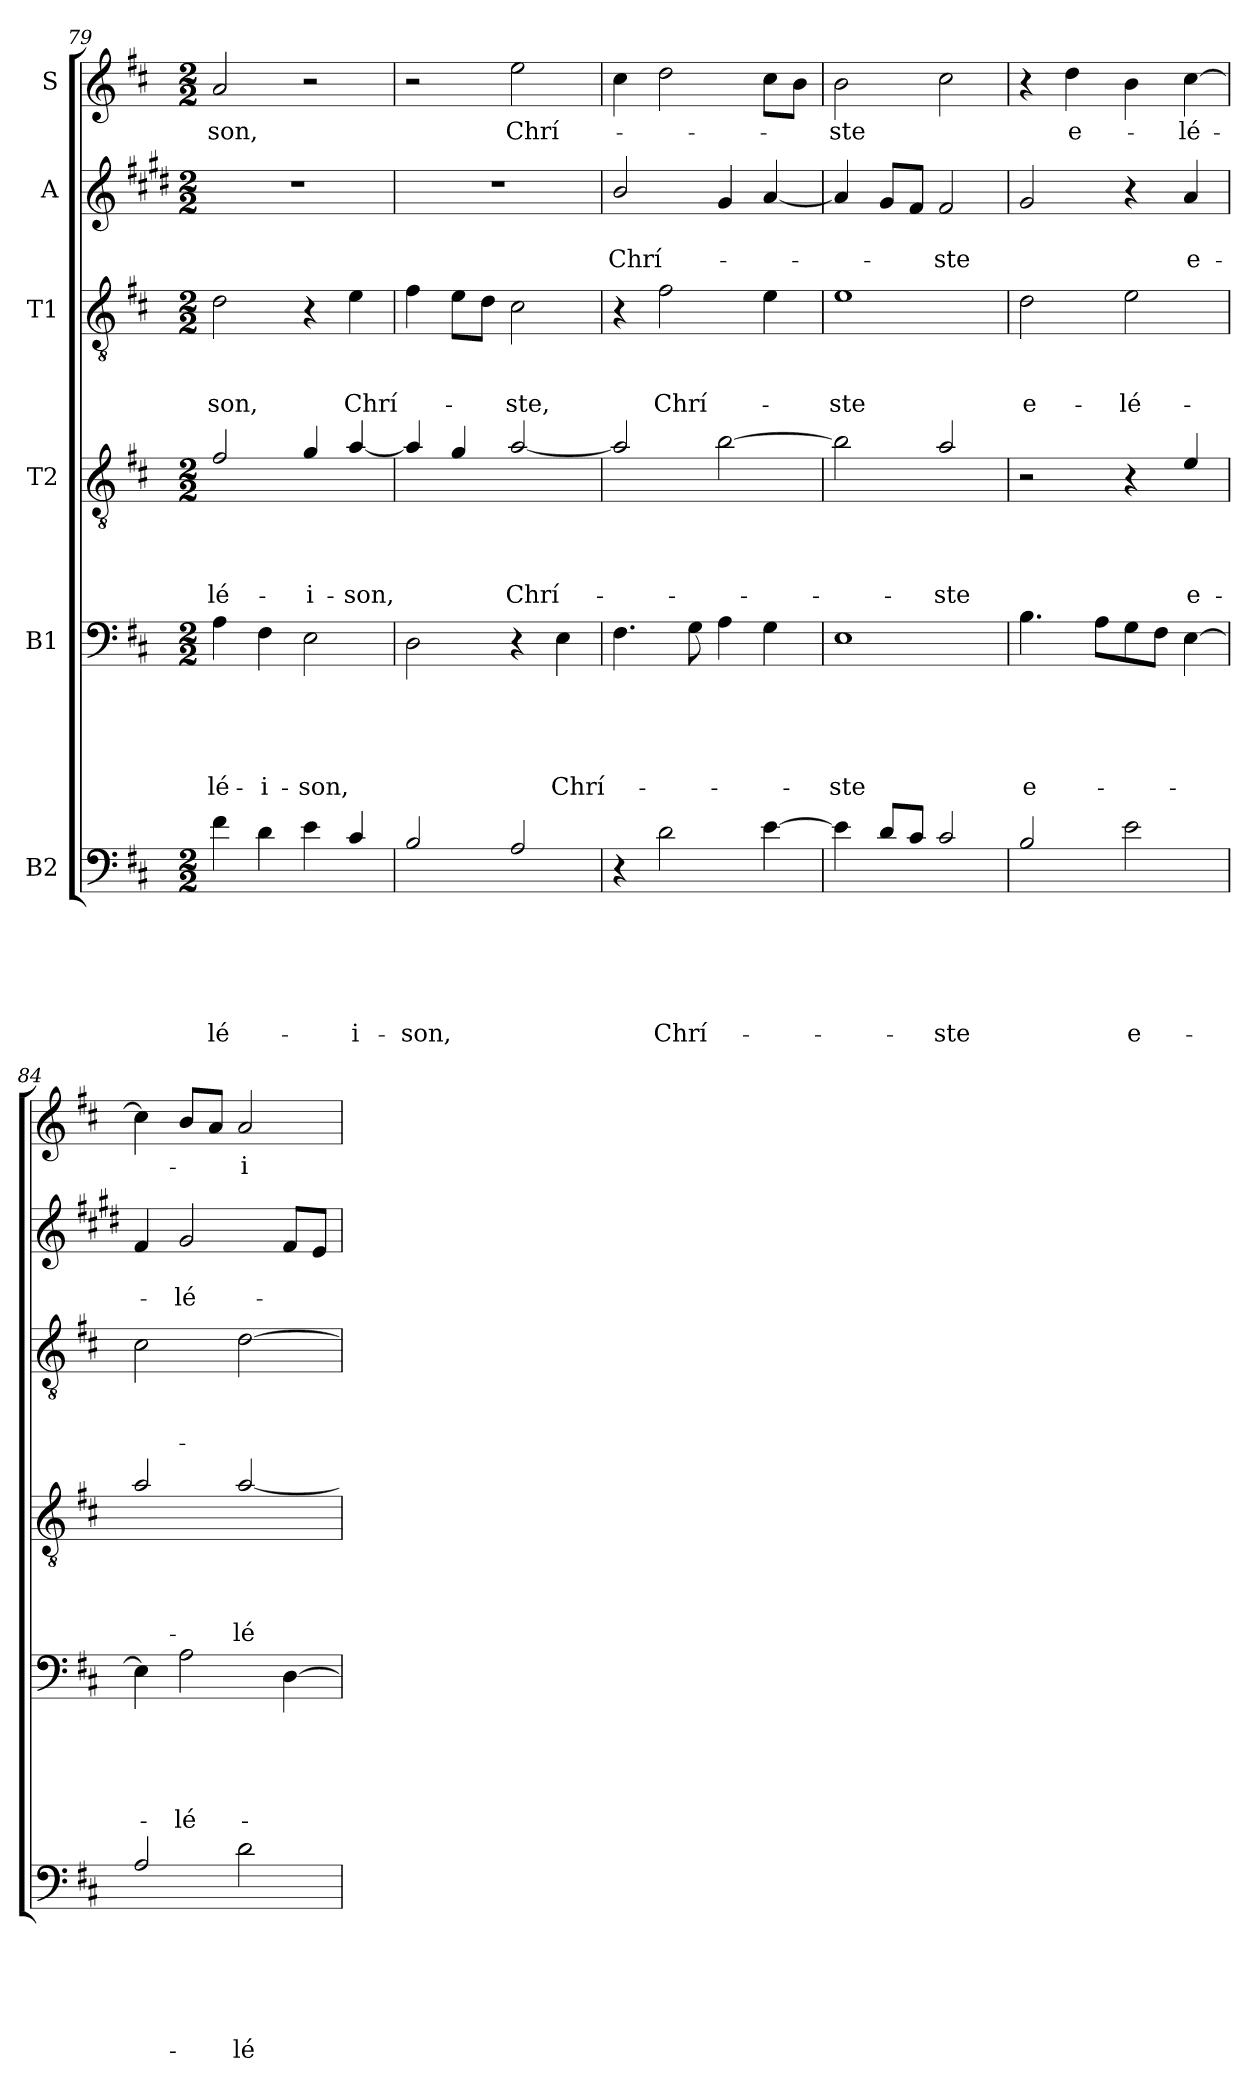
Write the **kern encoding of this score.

**kern	**text	**text	**text	**text	**text	**text	**kern	**text	**text	**text	**text	**text	**kern	**text	**text	**text	**text	**kern	**text	**text	**text	**kern	**text	**text	**kern	**text
*part6	*part6	*part6	*part6	*part6	*part6	*part6	*part5	*part5	*part5	*part5	*part5	*part5	*part4	*part4	*part4	*part4	*part4	*part3	*part3	*part3	*part3	*part2	*part2	*part2	*part1	*part1
*staff6	*staff6	*staff6	*staff6	*staff6	*staff6	*staff6	*staff5	*staff5	*staff5	*staff5	*staff5	*staff5	*staff4	*staff4	*staff4	*staff4	*staff4	*staff3	*staff3	*staff3	*staff3	*staff2	*staff2	*staff2	*staff1	*staff1
*I"B2	*	*	*	*	*	*	*I"B1	*	*	*	*	*	*I"T2	*	*	*	*	*I"T1	*	*	*	*I"A	*	*	*I"S	*
*clefF4	*	*	*	*	*	*	*clefF4	*	*	*	*	*	*clefGv2	*	*	*	*	*clefGv2	*	*	*	*clefG2	*	*	*clefG2	*
*ITrd7c12	*	*	*	*	*	*	*	*	*	*	*	*	*ITrd8c14	*	*	*	*	*	*	*	*	*ITrd1c2	*	*	*	*
*k[f#c#]	*	*	*	*	*	*	*k[f#c#]	*	*	*	*	*	*k[f#c#]	*	*	*	*	*k[f#c#]	*	*	*	*k[f#c#]	*	*	*k[f#c#]	*
*D:	*	*	*	*	*	*	*D:	*	*	*	*	*	*D:	*	*	*	*	*D:	*	*	*	*D:	*	*	*D:	*
*M2/2	*	*	*	*	*	*	*M2/2	*	*	*	*	*	*M2/2	*	*	*	*	*M2/2	*	*	*	*M2/2	*	*	*M2/2	*
=79	=79	=79	=79	=79	=79	=79	=79	=79	=79	=79	=79	=79	=79	=79	=79	=79	=79	=79	=79	=79	=79	=79	=79	=79	=79	=79
!	!	!	!	!	!	!LO:LY:b	!	!	!	!	!	!LO:LY:b	!	!	!	!	!LO:LY:b	!	!	!	!LO:LY:b	!	!	!	!	!LO:LY:b
4F#\	.	.	.	.	.	-lé-	4A\	.	.	.	.	-lé-	2F#/	.	.	.	-lé-	2d\	.	.	-son,	1r	.	.	2a/	-son,
!	!	!	!	!	!	!	!	!	!	!	!	!LO:LY:b	!	!	!	!	!	!	!	!	!	!	!	!	!	!
4D\	.	.	.	.	.	.	4F#\	.	.	.	.	-i-	.	.	.	.	.	.	.	.	.	.	.	.	.	.
!	!	!	!	!	!	!	!	!	!	!	!	!LO:LY:b	!	!	!	!	!LO:LY:b	!	!	!	!	!	!	!	!	!
4E\	.	.	.	.	.	.	2E\	.	.	.	.	-son,	4G/	.	.	.	-i-	4r	.	.	.	.	.	.	2r	.
!	!	!	!	!	!	!LO:LY:b	!	!	!	!	!	!	!	!	!	!	!LO:LY:b	!	!	!	!LO:LY:b	!	!	!	!	!
4C#/	.	.	.	.	.	-i-	.	.	.	.	.	.	[4A/	.	.	.	-son,	4e\	.	.	Chrí-	.	.	.	.	.
=80	=80	=80	=80	=80	=80	=80	=80	=80	=80	=80	=80	=80	=80	=80	=80	=80	=80	=80	=80	=80	=80	=80	=80	=80	=80	=80
!	!	!	!	!	!	!LO:LY:b	!	!	!	!	!	!	!	!	!	!	!	!	!	!	!	!	!	!	!	!
2BB/	.	.	.	.	.	-son,	2D\	.	.	.	.	.	4A/]	.	.	.	.	4f#\	.	.	.	1r	.	.	2r	.
.	.	.	.	.	.	.	.	.	.	.	.	.	4G/	.	.	.	.	8e\L	.	.	.	.	.	.	.	.
.	.	.	.	.	.	.	.	.	.	.	.	.	.	.	.	.	.	8d\J	.	.	.	.	.	.	.	.
!	!	!	!	!	!	!	!	!	!	!	!	!	!	!	!	!	!LO:LY:b	!	!	!	!LO:LY:b	!	!	!	!	!LO:LY:b
2AA/	.	.	.	.	.	.	4r	.	.	.	.	.	[2A/	.	.	.	Chrí-	2c#\	.	.	-ste,	.	.	.	2ee\	Chrí-
!	!	!	!	!	!	!	!	!	!	!	!	!LO:LY:b	!	!	!	!	!	!	!	!	!	!	!	!	!	!
.	.	.	.	.	.	.	4E\	.	.	.	.	Chrí-	.	.	.	.	.	.	.	.	.	.	.	.	.	.
=81	=81	=81	=81	=81	=81	=81	=81	=81	=81	=81	=81	=81	=81	=81	=81	=81	=81	=81	=81	=81	=81	=81	=81	=81	=81	=81
!	!	!	!	!	!	!	!	!	!	!	!	!	!	!	!	!	!	!	!	!	!	!	!	!LO:LY:b	!	!
4r	.	.	.	.	.	.	4.F#\	.	.	.	.	.	2A/]	.	.	.	.	4r	.	.	.	2a/	.	Chrí-	4cc#\	.
!	!	!	!	!	!	!LO:LY:b	!	!	!	!	!	!	!	!	!	!	!	!	!	!	!LO:LY:b	!	!	!	!	!
2D\	.	.	.	.	.	Chrí-	.	.	.	.	.	.	.	.	.	.	.	2f#\	.	.	Chrí-	.	.	.	2dd\	.
.	.	.	.	.	.	.	8G\	.	.	.	.	.	.	.	.	.	.	.	.	.	.	.	.	.	.	.
.	.	.	.	.	.	.	4A\	.	.	.	.	.	[2B\	.	.	.	.	.	.	.	.	4f#/	.	.	.	.
[4E\	.	.	.	.	.	.	4G\	.	.	.	.	.	.	.	.	.	.	4e\	.	.	.	[4g/	.	.	8cc#\L	.
.	.	.	.	.	.	.	.	.	.	.	.	.	.	.	.	.	.	.	.	.	.	.	.	.	8b\J	.
=82	=82	=82	=82	=82	=82	=82	=82	=82	=82	=82	=82	=82	=82	=82	=82	=82	=82	=82	=82	=82	=82	=82	=82	=82	=82	=82
!	!	!	!	!	!	!	!	!	!	!	!	!LO:LY:b	!	!	!	!	!	!	!	!	!LO:LY:b	!	!	!	!	!LO:LY:b
4E\]	.	.	.	.	.	.	1E	.	.	.	.	-ste	2B\]	.	.	.	.	1e	.	.	-ste	4g/]	.	.	2b\	-ste
8D/L	.	.	.	.	.	.	.	.	.	.	.	.	.	.	.	.	.	.	.	.	.	8f#/L	.	.	.	.
8C#/J	.	.	.	.	.	.	.	.	.	.	.	.	.	.	.	.	.	.	.	.	.	8e/J	.	.	.	.
!	!	!	!	!	!	!LO:LY:b	!	!	!	!	!	!	!	!	!	!	!LO:LY:b	!	!	!	!	!	!	!LO:LY:b	!	!
2C#/	.	.	.	.	.	-ste	.	.	.	.	.	.	2A/	.	.	.	-ste	.	.	.	.	2e/	.	-ste	2cc#\	.
=83	=83	=83	=83	=83	=83	=83	=83	=83	=83	=83	=83	=83	=83	=83	=83	=83	=83	=83	=83	=83	=83	=83	=83	=83	=83	=83
!	!	!	!	!	!	!	!	!	!	!	!	!LO:LY:b	!	!	!	!	!	!	!	!	!LO:LY:b	!	!	!	!	!
2BB/	.	.	.	.	.	.	4.B\	.	.	.	.	e-	2r	.	.	.	.	2d\	.	.	e-	2f#/	.	.	4r	.
!	!	!	!	!	!	!	!	!	!	!	!	!	!	!	!	!	!	!	!	!	!	!	!	!	!	!LO:LY:b
.	.	.	.	.	.	.	.	.	.	.	.	.	.	.	.	.	.	.	.	.	.	.	.	.	4dd\	e-
.	.	.	.	.	.	.	8A\L	.	.	.	.	.	.	.	.	.	.	.	.	.	.	.	.	.	.	.
!	!	!	!	!	!	!LO:LY:b	!	!	!	!	!	!	!	!	!	!	!	!	!	!	!LO:LY:b	!	!	!	!	!
2E\	.	.	.	.	.	e-	8G\	.	.	.	.	.	4r	.	.	.	.	2e\	.	.	-lé-	4r	.	.	4b\	.
.	.	.	.	.	.	.	8F#\J	.	.	.	.	.	.	.	.	.	.	.	.	.	.	.	.	.	.	.
!	!	!	!	!	!	!	!	!	!	!	!	!	!	!	!	!	!LO:LY:b	!	!	!	!	!	!	!LO:LY:b	!	!LO:LY:b
.	.	.	.	.	.	.	[4E\	.	.	.	.	.	4E/	.	.	.	e-	.	.	.	.	4g/	.	e-	[4cc#\	-lé-
!!LO:PB:g=z
=84	=84	=84	=84	=84	=84	=84	=84	=84	=84	=84	=84	=84	=84	=84	=84	=84	=84	=84	=84	=84	=84	=84	=84	=84	=84	=84
2AA/	.	.	.	.	.	.	4E\]	.	.	.	.	.	2A/	.	.	.	.	2c#\	.	.	.	4e/	.	.	4cc#\]	.
!	!	!	!	!	!	!	!	!	!	!	!	!LO:LY:b	!	!	!	!	!	!	!	!	!	!	!	!LO:LY:b	!	!
.	.	.	.	.	.	.	2A\	.	.	.	.	-lé-	.	.	.	.	.	.	.	.	.	2f#/	.	-lé-	8b/L	.
.	.	.	.	.	.	.	.	.	.	.	.	.	.	.	.	.	.	.	.	.	.	.	.	.	8a/J	.
!	!	!	!	!	!	!LO:LY:b	!	!	!	!	!	!	!	!	!	!	!LO:LY:b	!	!	!	!	!	!	!	!	!LO:LY:b
2D\	.	.	.	.	.	-lé-	.	.	.	.	.	.	[2A/	.	.	.	-lé-	[2d\	.	.	.	.	.	.	2a/	-i-
.	.	.	.	.	.	.	[4D\	.	.	.	.	.	.	.	.	.	.	.	.	.	.	8e/L	.	.	.	.
.	.	.	.	.	.	.	.	.	.	.	.	.	.	.	.	.	.	.	.	.	.	8d/J	.	.	.	.
=	=	=	=	=	=	=	=	=	=	=	=	=	=	=	=	=	=	=	=	=	=	=	=	=	=	=
*-	*-	*-	*-	*-	*-	*-	*-	*-	*-	*-	*-	*-	*-	*-	*-	*-	*-	*-	*-	*-	*-	*-	*-	*-	*-	*-
